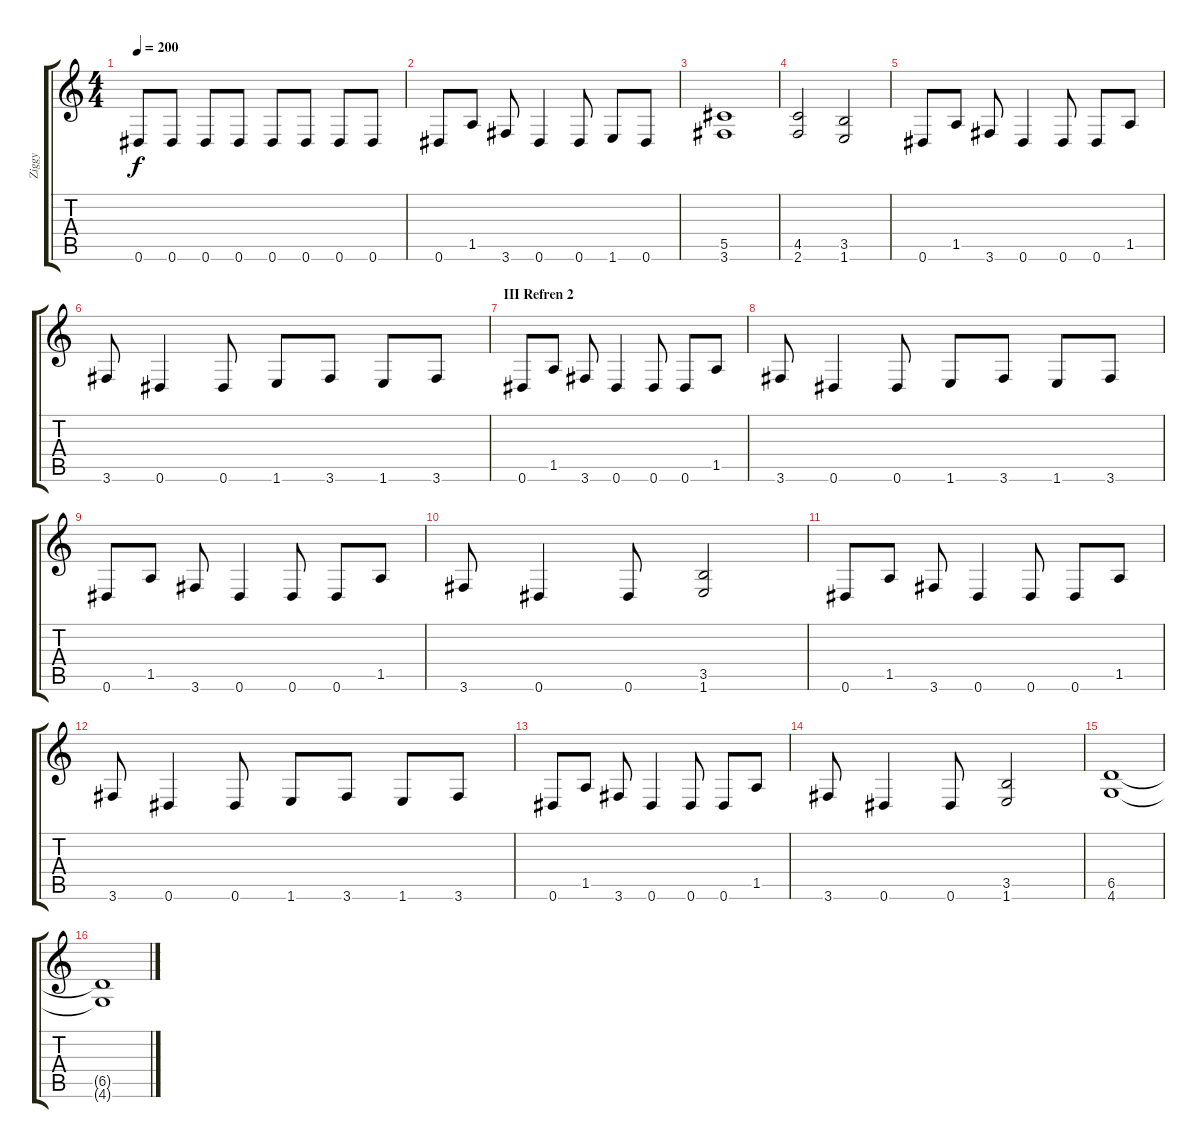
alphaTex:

\track ("Ziggy" "Ziggy") {instrument overdrivenguitar}
\staff {score tabs}
\tuning (Eb4 Bb3 Gb3 Db3 Ab2 Eb2) {hide}
\ts (4 4)
\tempo 200
\clef g2
\ks c
0.6.8{dy f} 0.6.8 0.6.8 0.6.8 0.6.8 0.6.8 0.6.8 0.6.8 |
0.6.8 1.5.8 3.6.8 0.6.4 0.6.8 1.6.8 0.6.8 |
(5.5 3.6).1 |
(4.5 2.6).2 (3.5 1.6).2 |
0.6.8 1.5.8 3.6.8 0.6.4 0.6.8 0.6.8 1.5.8 |
3.6.8 0.6.4 0.6.8 1.6.8 3.6.8 1.6.8 3.6.8 |
\section ("" "III Refren 2")
0.6.8 1.5.8 3.6.8 0.6.4 0.6.8 0.6.8 1.5.8 |
3.6.8 0.6.4 0.6.8 1.6.8 3.6.8 1.6.8 3.6.8 |
0.6.8 1.5.8 3.6.8 0.6.4 0.6.8 0.6.8 1.5.8 |
3.6.8 0.6.4 0.6.8 (3.5 1.6).2 |
0.6.8 1.5.8 3.6.8 0.6.4 0.6.8 0.6.8 1.5.8 |
3.6.8 0.6.4 0.6.8 1.6.8 3.6.8 1.6.8 3.6.8 |
0.6.8 1.5.8 3.6.8 0.6.4 0.6.8 0.6.8 1.5.8 |
3.6.8 0.6.4 0.6.8 (3.5 1.6).2 |
(6.5 4.6).1 |
(6.5{t} 4.6{t}).1
